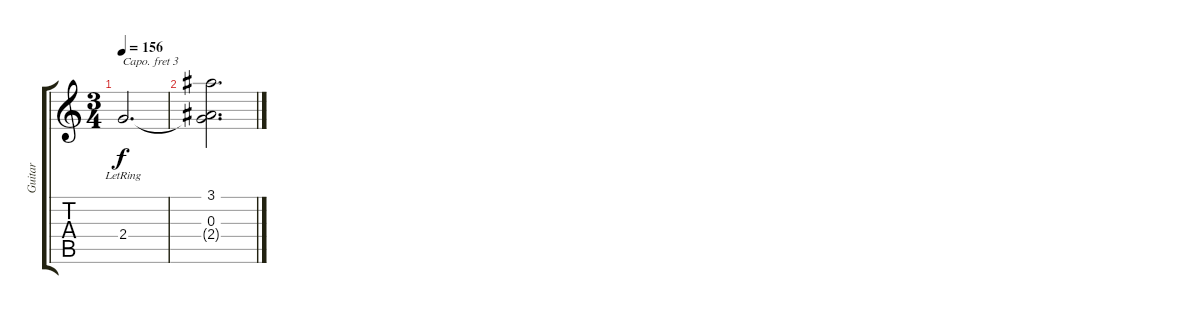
\track ("Guitar" "Guitar") {instrument acousticguitarnylon}
\staff {score tabs}
\capo 3
\tuning (E4 B3 G3 D3 A2 E2) {hide}
\ts (3 4)
\tempo 156
\clef g2
\ks c
2.4{lr}.2{d dy f} |
(3.1{t} 0.3{t} 2.4{t}).2{d}
